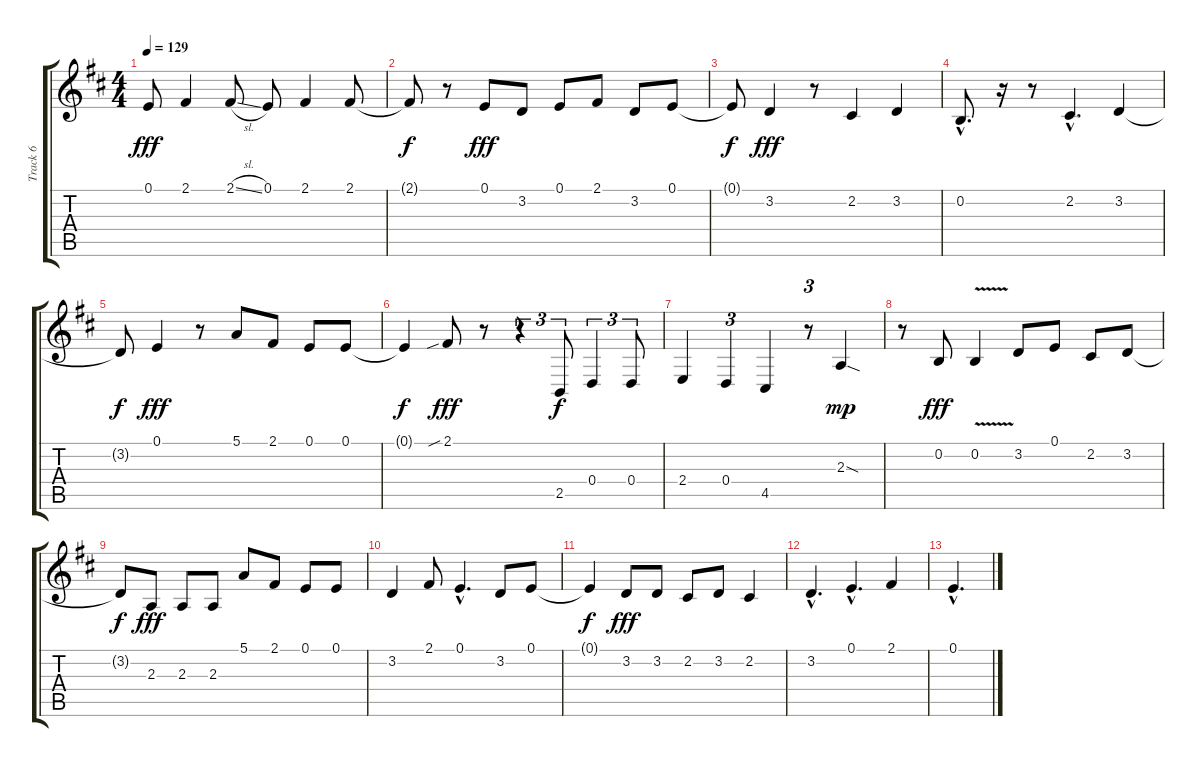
\track ("Track 6" "Track 6") {instrument clarinet}
\staff {score tabs}
\tuning (E4 B3 G3 D3 A2 E2) {hide}
\ts (4 4)
\tempo 129
\clef g2
\ks d
0.1.8{dy fff} 2.1.4 2.1{sl}.8 0.1.8 2.1.4 2.1.8 |
2.1{t}.8{dy f} r.8 0.1.8{dy fff} 3.2.8 0.1.8 2.1.8 3.2.8 0.1.8 |
0.1{t}.8{dy f} 3.2.4{dy fff} r.8 2.2.4 3.2.4 |
0.2{hac}.8{d} r.16 r.8 2.2{hac}.4{d} 3.2.4 |
3.2{t}.8{dy f} 0.1.4{dy fff} r.8 5.1.8 2.1.8 0.1.8 0.1.8 |
0.1{t}.4{dy f} 2.1{sib}.8{dy fff} r.8 r.4{tu (3 2)} 2.5.8{tu (3 2) dy f} 0.4.4{tu (3 2)} 0.4.8{tu (3 2)} |
2.4.4 0.4.4{tu (3 2)} 4.5.4 r.8{tu (3 2)} 2.3{sod}.4{dy mp} |
r.8 0.2.8{dy fff} 0.2{v}.4 3.2.8 0.1.8 2.2.8 3.2.8 |
3.2{t}.8{dy f} 2.3.8{dy fff} 2.3.8 2.3.8 5.1.8 2.1.8 0.1.8 0.1.8 |
3.2.4 2.1.8 0.1{hac}.4{d} 3.2.8 0.1.8 |
0.1{t}.4{dy f} 3.2.8{dy fff} 3.2.8 2.2.8 3.2.8 2.2.4 |
3.2{hac}.4{d} 0.1{hac}.4{d} 2.1.4 |
0.1{hac}.4{d}
